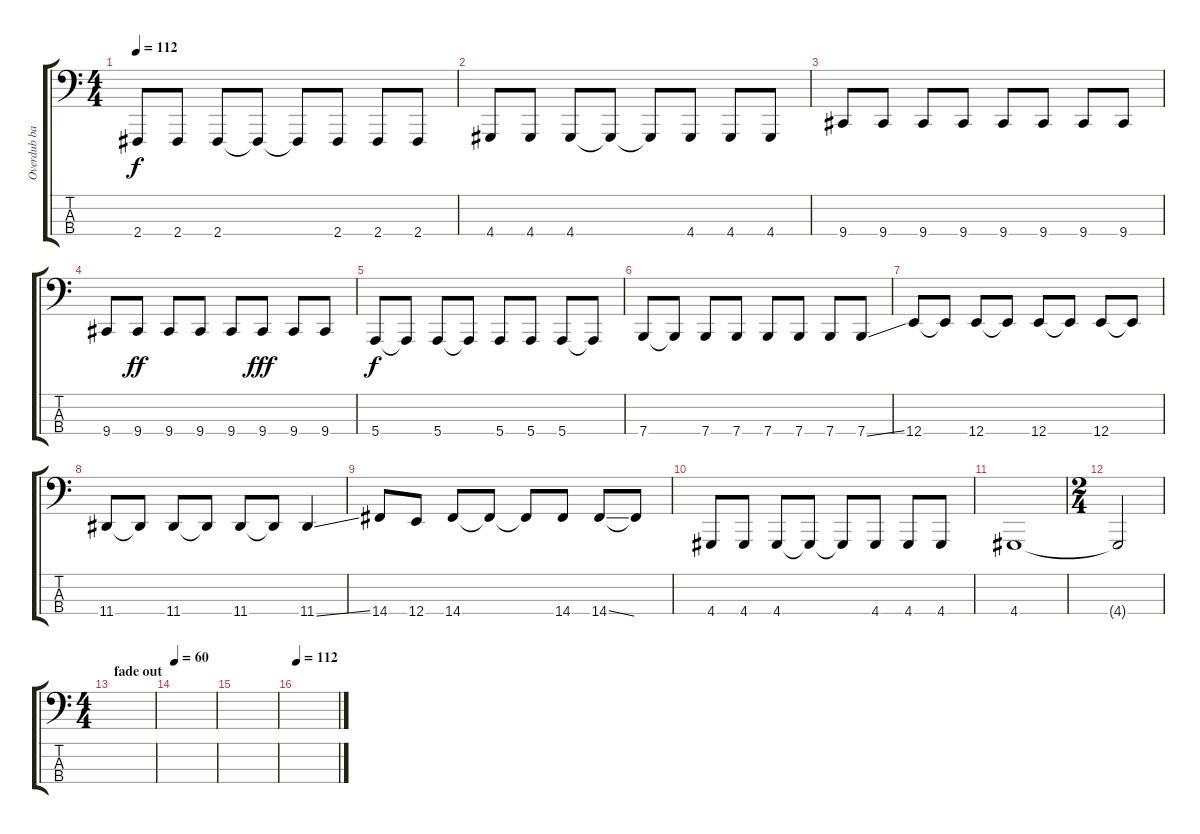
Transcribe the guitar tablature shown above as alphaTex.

\track ("Overdub basse" "Overdub ba") {instrument lead2sawtooth}
\staff {score tabs}
\tuning (G2 D2 A1 E1) {hide}
\ts (4 4)
\tempo 112
\clef f4
\ks c
2.4.8{dy f} 2.4.8 2.4.8 2.4{t}.8 2.4{t}.8 2.4.8 2.4.8 2.4.8 |
4.4.8 4.4.8 4.4.8 4.4{t}.8 4.4{t}.8 4.4.8 4.4.8 4.4.8 |
9.4.8 9.4.8 9.4.8 9.4.8 9.4.8 9.4.8 9.4.8 9.4.8 |
9.4.8 9.4.8{dy ff} 9.4.8 9.4.8 9.4.8 9.4.8{dy fff} 9.4.8 9.4.8 |
5.4.8{dy f} 5.4{t}.8 5.4.8 5.4{t}.8 5.4.8 5.4.8 5.4.8 5.4{t}.8 |
7.4.8 7.4{t}.8 7.4.8 7.4.8 7.4.8 7.4.8 7.4.8 7.4{ss}.8 |
12.4.8 12.4{t}.8 12.4.8 12.4{t}.8 12.4.8 12.4{t}.8 12.4.8 12.4{t}.8 |
11.4.8{volume 13} 11.4{t}.8 11.4.8 11.4{t}.8 11.4.8 11.4{t}.8 11.4{ss}.4 |
14.4.8 12.4.8 14.4.8 14.4{t}.8 14.4{t}.8 14.4.8 14.4{ss}.8 14.4{t}.8 |
4.4.8 4.4.8 4.4.8 4.4{t}.8 4.4{t}.8 4.4.8 4.4.8 4.4.8 |
4.4.1{volume 15} |
\ts (2 4)
4.4{t}.2 |
\ts (4 4)
\section ("" "fade out")
|
\tempo 60
|
|
\tempo 112
